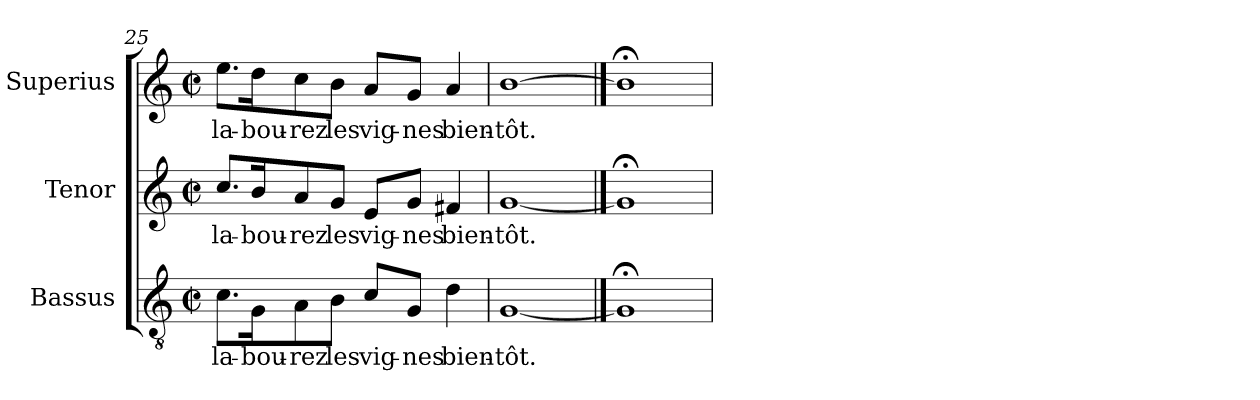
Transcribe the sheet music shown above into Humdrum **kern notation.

**kern	**text	**kern	**text	**kern	**text
*part3	*part3	*part2	*part2	*part1	*part1
*staff3	*staff3	*staff2	*staff2	*staff1	*staff1
*I"Bassus	*	*I"Tenor	*	*I"Superius	*
*I'A.	*	*	*	*I'S.	*
*clefGv2	*	*clefG2	*	*clefG2	*
*ITrd7c12	*	*	*	*	*
*k[]	*	*k[]	*	*k[]	*
*C:	*	*C:	*	*C:	*
*M2/2	*	*M2/2	*	*M2/2	*
*met(c|)	*	*met(c|)	*	*met(c|)	*
=25	=25	=25	=25	=25	=25
!	!LO:LY:b:color=#000000	!	!	!	!
!	!	!	!LO:LY:b:color=#000000	!	!
!	!	!	!	!	!LO:LY:b:color=#000000
8.Ci\L	la-	8.cci/L	la-	8.eei\L	la-
!	!LO:LY:b:color=#000000	!	!	!	!
!	!	!	!LO:LY:b:color=#000000	!	!
!	!	!	!	!	!LO:LY:b:color=#000000
16GGi\K	-bou-	16bi/K	-bou-	16ddi\K	-bou-
!	!LO:LY:b:color=#000000	!	!	!	!
!	!	!	!LO:LY:b:color=#000000	!	!
!	!	!	!	!	!LO:LY:b:color=#000000
8AAi\	-rez	8ai/	-rez	8cci\	-rez
!	!LO:LY:b:color=#000000	!	!	!	!
!	!	!	!LO:LY:b:color=#000000	!	!
!	!	!	!	!	!LO:LY:b:color=#000000
8BBi\J	les	8gi/J	les	8bi\J	les
!	!LO:LY:b:color=#000000	!	!	!	!
!	!	!	!LO:LY:b:color=#000000	!	!
!	!	!	!	!	!LO:LY:b:color=#000000
8Ci/L	vig-	8ei/L	vig-	8ai/L	vig-
!	!LO:LY:b:color=#000000	!	!	!	!
!	!	!	!LO:LY:b:color=#000000	!	!
!	!	!	!	!	!LO:LY:b:color=#000000
8GGi/J	-nes	8gi/J	-nes	8gi/J	-nes
!	!LO:LY:b:color=#000000	!	!	!	!
!	!	!	!LO:LY:b:color=#000000	!	!
!	!	!	!	!	!LO:LY:b:color=#000000
4Di\	bien-	4f#Xi/	bien-	4ai/	bien-
=26	=26	=26	=26	=26	=26
!	!LO:LY:b:color=#000000	!	!	!	!
!	!	!	!LO:LY:b:color=#000000	!	!
!	!	!	!	!	!LO:LY:b:color=#000000
[1GGi	-tôt.	[1gi	-tôt.	[1bi	-tôt.
==27	==27	==27	==27	==27	==27
1GG;i]	.	1g;i]	.	1b;i]	.
=	=	=	=	=	=
*-	*-	*-	*-	*-	*-
